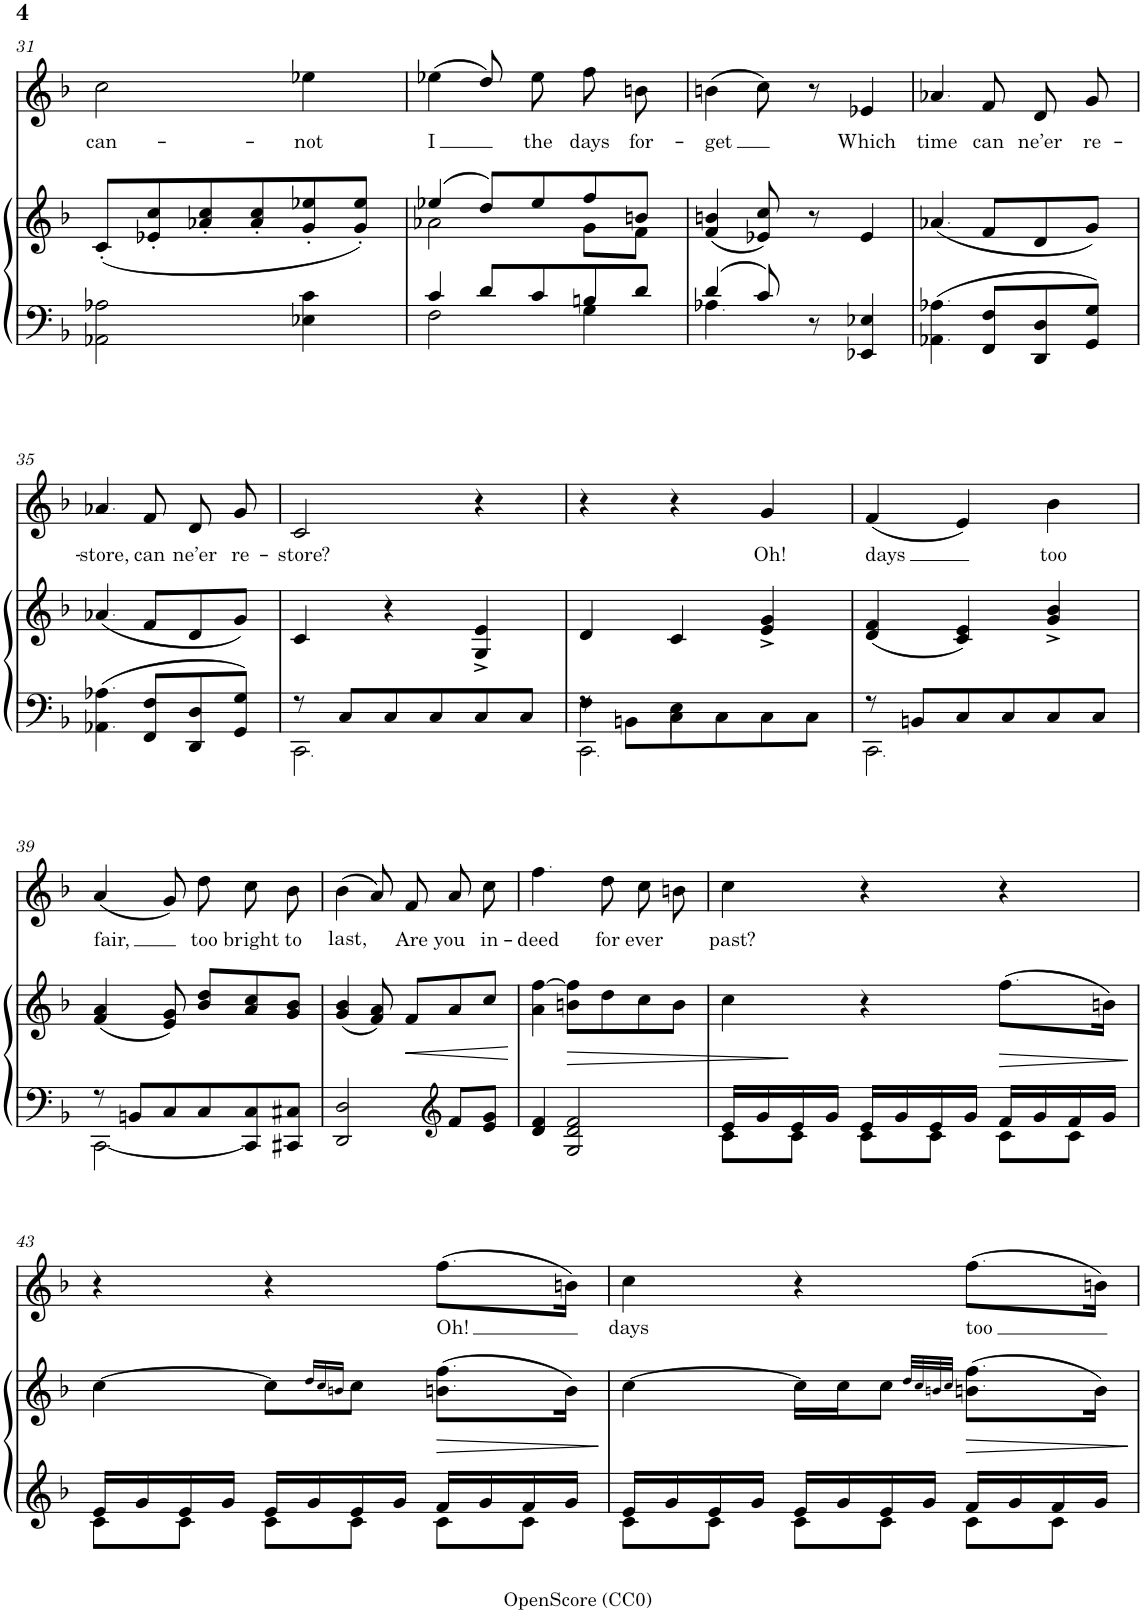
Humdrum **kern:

**kern	**kern	**dynam	**kern	**text
*part2	*part2	*part2	*part1	*part1
*staff3	*staff2	*staff2/3	*staff1	*staff1
*I"Piano	*	*	*I"Voice	*
*I'Pno	*	*	*	*
!!LO:PB:g=z
*clefF4	*clefG2	*	*clefG2	*
*k[b-]	*k[b-]	*	*k[b-]	*
*M3/4	*M3/4	*	*M3/4	*
=31	=31	=31	=31	=31
!	!	!	!	!LO:LY:b
2AA-X\ 2A-X\	(8c'/L	.	2cc\	can-
.	8e-X/' 8cc/'	.	.	.
.	8a-X/' 8cc/'	.	.	.
.	8a-/' 8cc/'	.	.	.
!	!	!	!	!LO:LY:b
4E-X\ 4c\	8g/' 8ee-X/'	.	4ee-X\	-not
.	8g/' 8ee-/'J)	.	.	.
=32	=32	=32	=32	=32
*^	*^	*	*	*
!	!	!	!	!	!	!LO:LY:b
4c/	2F\	(4ee-X/	2a-X\	.	(4ee-X\	I
8d/L	.	8dd/L)	.	.	8dd/)	.
!	!	!	!	!	!	!LO:LY:b
8c/	.	8ee-/	.	.	8ee-\	the
!	!	!	!	!	!	!LO:LY:b
8Bn/	4G\	8ff/	8g\L	.	8ff\	days
!	!	!	!	!	!	!LO:LY:b
8d/J	.	8bn/J	8f\J	.	8bn\	for-
=33	=33	=33	=33	=33	=33	=33
!	!	!	!	!	!	!LO:LY:b
*	*	*v	*v	*	*	*
4d/	4.A-X\	(4f/ 4bn/	.	(4bn\	-get
8c/	.	8e-X/ 8cc/)	.	8cc\)	.
8r	4.ryy	8r	.	8r	.
!	!	!	!	!	!LO:LY:b
4EE-X/ 4E-X/	.	4e-/	.	4e-X/	Which
*v	*v	*	*	*	*
=34	=34	=34	=34	=34
!	!	!	!	!LO:LY:b
4.AA-X\ 4.A-X\	(4.a-X/	.	4.a-X/	time
!	!	!	!	!LO:LY:b
8FF/ 8F/L	8f/L	.	8f/	can
!	!	!	!	!LO:LY:b
8DD/ 8D/	8d/	.	8d/	ne’er
!	!	!	!	!LO:LY:b
8GG/ 8G/J	8g/J)	.	8g/	re-
!!LO:LB:g=z
=35	=35	=35	=35	=35
!	!	!	!	!LO:LY:b
4.AA-X\ 4.A-X\	(4.a-X/	.	4.a-X/	-store,
!	!	!	!	!LO:LY:b
8FF/ 8F/L	8f/L	.	8f/	can
!	!	!	!	!LO:LY:b
8DD/ 8D/	8d/	.	8d/	ne’er
!	!	!	!	!LO:LY:b
8GG/ 8G/J	8g/J)	.	8g/	re-
=36	=36	=36	=36	=36
*^	*	*	*	*
!	!	!	!	!	!LO:LY:b
8r	2.CC\	4c/	.	2c/	-store?
8C/L	.	.	.	.	.
8C/	.	4r	.	.	.
8C/	.	.	.	.	.
8C/	.	4G/^ 4e/^	.	4r	.
8C/J	.	.	.	.	.
=37	=37	=37	=37	=37	=37
*	*^	*	*	*	*
4F\	8r	2.CC\	4d/	.	4r	.
.	8BBn\L	.	.	.	.	.
4E\	8C\	.	4c/	.	4r	.
.	8C\	.	.	.	.	.
!	!	!	!	!	!	!LO:LY:b
4ryy	8C\	.	4e/^ 4g/^	.	4g/	Oh!
.	8C\J	.	.	.	.	.
*	*v	*v	*	*	*	*
=38	=38	=38	=38	=38	=38
!	!	!	!	!	!LO:LY:b
8r	2.CC\	(4d/ 4f/	.	(4f/	days
8BBn/L	.	.	.	.	.
8C/	.	4c/ 4e/)	.	4e/)	.
8C/	.	.	.	.	.
!	!	!	!	!	!LO:LY:b
8C/	.	4g/^ 4b-/^	.	4b-\	too
8C/J	.	.	.	.	.
!!LO:LB:g=z
=39	=39	=39	=39	=39	=39
!	!	!	!	!	!LO:LY:b
8r	[2CC\	(4f/ 4a/	.	(4a/	fair,
8BBn/L	.	.	.	.	.
8C/	.	8e/ 8g/)	.	8g/)	.
!	!	!	!	!	!LO:LY:b
8C/	.	8b-/ 8dd/L	.	8dd\	too
!	!	!	!	!	!LO:LY:b
8CC/] 8C/	4ryy	8a/ 8cc/	.	8cc\	bright
!	!	!	!	!	!LO:LY:b
8CC#X/ 8C#X/J	.	8g/ 8b-/J	.	8b-\	to
*v	*v	*	*	*	*
=40	=40	=40	=40	=40
!	!	!	!	!LO:LY:b
2DD/ 2D/	(4g/ 4b-/	.	(4b-\	last,
.	8f/ 8a/)	.	8a/)	.
!	!	!LO:HP:b	!	!LO:LY:b
.	8f/L	<	8f/	Are
*clefG2	*	*	*	*
!	!	!	!	!LO:LY:b
8f/L	8a/	.	8a/	you
!	!	!	!	!LO:LY:b
8e/ 8g/J	8cc/J	.	8cc\	in-
.	.	[	.	.
=41	=41	=41	=41	=41
!	!	!	!	!LO:LY:b
4d/ 4f/	4a\ [4ff\	.	4.ff\	-deed
!	!	!LO:HP:b	!	!
2G/ 2d/ 2f/	8bn\ 8ff\]L	>	.	.
!	!	!	!	!LO:LY:b
.	8dd\	.	8dd\	for
!	!	!	!	!LO:LY:b
.	8cc\	.	8cc\	ever
.	8b\J	.	8bn\	.
=42	=42	=42	=42	=42
*^	*	*	*	*
!	!	!	!	!	!LO:LY:b
16e/LL	8c\L	4cc\	.	4cc\	past?
16g/	.	.	.	.	.
16e/	8c\J	.	.	.	.
16g/JJ	.	.	.	.	.
16e/LL	8c\L	4r	]	4r	.
16g/	.	.	.	.	.
16e/	8c\J	.	.	.	.
16g/JJ	.	.	.	.	.
!	!	!	!LO:HP:b	!	!
16f/LL	8c\L	(8.ff\L	>	4r	.
16g/	.	.	.	.	.
16f/	8c\J	.	.	.	.
16g/JJ	.	16bn\Jk)	.	.	.
*v	*v	*	*	*	*
.	.	]	.	.
!!LO:LB:g=z
=43	=43	=43	=43	=43
*^	*	*	*	*
16e/LL	8c\L	[4cc\	.	4r	.
16g/	.	.	.	.	.
16e/	8c\J	.	.	.	.
16g/JJ	.	.	.	.	.
16e/LL	8c\L	8cc\L]	.	4r	.
16g/	.	.	.	.	.
.	.	16qdd/LL	.	.	.
.	.	16qcc/	.	.	.
.	.	16qbn/JJ	.	.	.
16e/	8c\J	8cc\J	.	.	.
16g/JJ	.	.	.	.	.
!	!	!	!LO:HP:b	!	!LO:LY:b
16f/LL	8c\L	(8.bn\ 8.ff\L	>	(8.ff\L	Oh!
16g/	.	.	.	.	.
16f/	8c\J	.	.	.	.
16g/JJ	.	16b\Jk)	.	16bn\Jk)	.
*v	*v	*	*	*	*
.	.	]	.	.
=44	=44	=44	=44	=44
*^	*	*	*	*
!	!	!	!	!	!LO:LY:b
16e/LL	8c\L	[4cc\	.	4cc\	days
16g/	.	.	.	.	.
16e/	8c\J	.	.	.	.
16g/JJ	.	.	.	.	.
16e/LL	8c\L	16cc\LL]	.	4r	.
16g/	.	16cc\J	.	.	.
16e/	8c\J	8cc\J	.	.	.
16g/JJ	.	.	.	.	.
.	.	32qdd/LLL	.	.	.
.	.	32qcc/	.	.	.
.	.	32qbn/	.	.	.
.	.	32qcc/JJJ	.	.	.
!	!	!	!	!	!LO:LY:b
16f/LL	8c\L	(8.bn\ 8.ff\L	.	(8.ff\L	too
16g/	.	.	.	.	.
16f/	8c\J	.	.	.	.
16g/JJ	.	16b\Jk)	.	16bn\Jk)	.
*v	*v	*	*	*	*
=	=	=	=	=
*-	*-	*-	*-	*-
